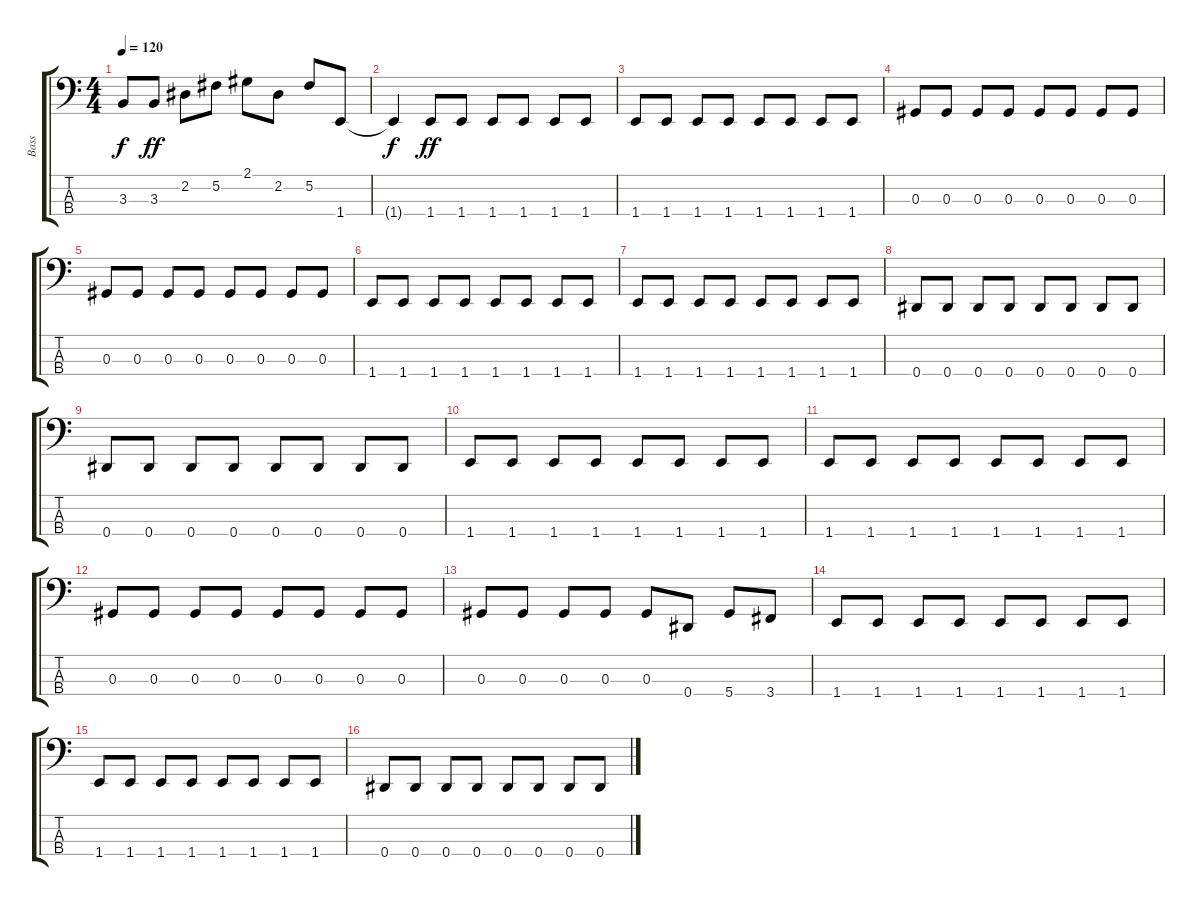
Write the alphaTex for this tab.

\track ("Bass" "Bass") {instrument electricbassfinger}
\staff {score tabs}
\tuning (Gb2 Db2 Ab1 Eb1) {hide}
\ts (4 4)
\tempo 120
\clef f4
\ks c
3.3{t}.8{dy f} 3.3.8{dy ff} 2.2.8 5.2.8 2.1.8 2.2.8 5.2.8 1.4.8 |
1.4{t}.4{dy f} 1.4.8{dy ff} 1.4.8 1.4.8 1.4.8 1.4.8 1.4.8 |
1.4.8 1.4.8 1.4.8 1.4.8 1.4.8 1.4.8 1.4.8 1.4.8 |
0.3.8 0.3.8 0.3.8 0.3.8 0.3.8 0.3.8 0.3.8 0.3.8 |
0.3.8 0.3.8 0.3.8 0.3.8 0.3.8 0.3.8 0.3.8 0.3.8 |
1.4.8 1.4.8 1.4.8 1.4.8 1.4.8 1.4.8 1.4.8 1.4.8 |
1.4.8 1.4.8 1.4.8 1.4.8 1.4.8 1.4.8 1.4.8 1.4.8 |
0.4.8 0.4.8 0.4.8 0.4.8 0.4.8 0.4.8 0.4.8 0.4.8 |
0.4.8 0.4.8 0.4.8 0.4.8 0.4.8 0.4.8 0.4.8 0.4.8 |
1.4.8 1.4.8 1.4.8 1.4.8 1.4.8 1.4.8 1.4.8 1.4.8 |
1.4.8 1.4.8 1.4.8 1.4.8 1.4.8 1.4.8 1.4.8 1.4.8 |
0.3.8 0.3.8 0.3.8 0.3.8 0.3.8 0.3.8 0.3.8 0.3.8 |
0.3.8 0.3.8 0.3.8 0.3.8 0.3.8 0.4.8 5.4.8 3.4.8 |
1.4.8 1.4.8 1.4.8 1.4.8 1.4.8 1.4.8 1.4.8 1.4.8 |
1.4.8 1.4.8 1.4.8 1.4.8 1.4.8 1.4.8 1.4.8 1.4.8 |
0.4.8 0.4.8 0.4.8 0.4.8 0.4.8 0.4.8 0.4.8 0.4.8
